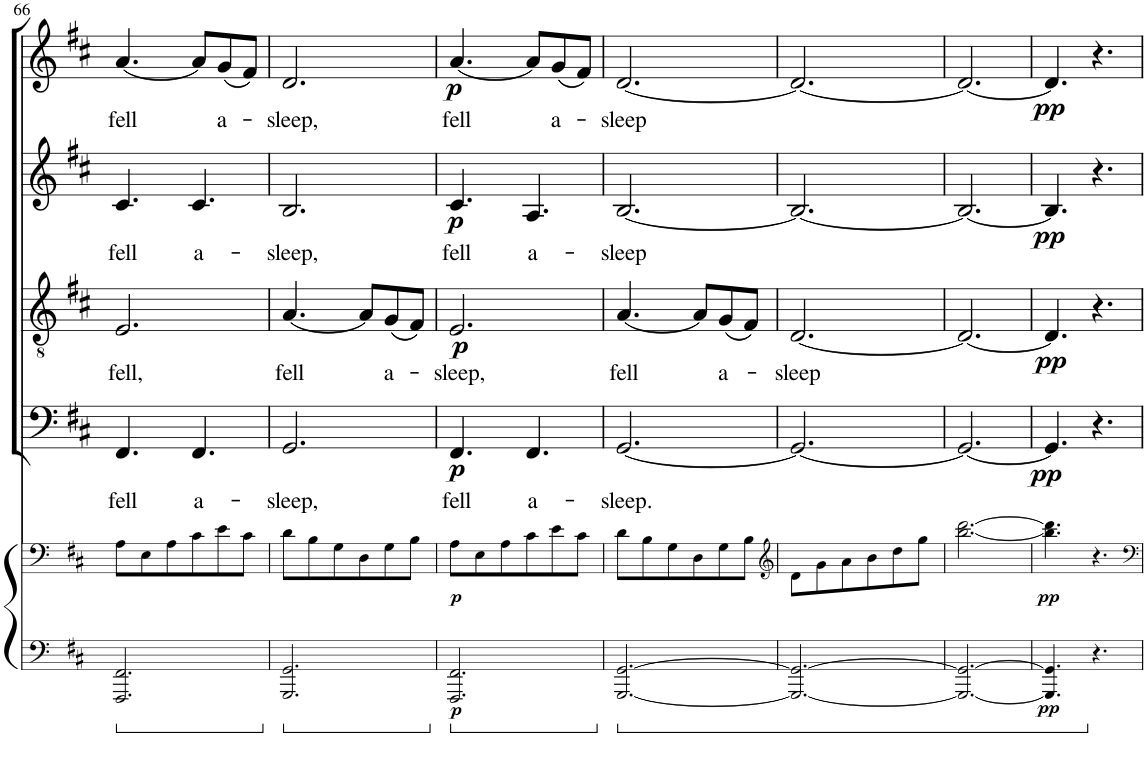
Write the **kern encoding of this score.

**kern	**dynam	**kern	**dynam	**kern	**text	**dynam	**kern	**text	**dynam	**kern	**text	**dynam	**kern	**text	**dynam
*part6	*part6	*part5	*part5	*part4	*part4	*part4	*part3	*part3	*part3	*part2	*part2	*part2	*part1	*part1	*part1
*staff6	*staff6	*staff5	*staff5	*staff4	*staff4	*staff4	*staff3	*staff3	*staff3	*staff2	*staff2	*staff2	*staff1	*staff1	*staff1
*I"Piano	*	*I"Piano	*	*I"Bassi	*	*	*I"Tenori	*	*	*I"Contralti	*	*	*I"Soprani	*	*
*I'Pno	*	*I'Pno	*	*	*	*	*	*	*	*	*	*	*	*	*
!!LO:PB:g=z
*clefF4	*	*clefF4	*	*clefF4	*	*	*clefGv2	*	*	*clefG2	*	*	*clefG2	*	*
*	*	*	*	*	*	*	*	*	*	*	*	*	*Trd1c2	*	*
*k[f#c#]	*	*k[f#c#]	*	*k[f#c#]	*	*	*k[f#c#]	*	*	*k[f#c#]	*	*	*k[f#c#]	*	*
*D:	*	*D:	*	*D:	*	*	*D:	*	*	*D:	*	*	*D:	*	*
*M6/8	*	*M6/8	*	*M6/8	*	*	*M6/8	*	*	*M6/8	*	*	*M6/8	*	*
*ped	*	*	*	*	*	*	*	*	*	*	*	*	*	*	*
=66	=66	=66	=66	=66	=66	=66	=66	=66	=66	=66	=66	=66	=66	=66	=66
!	!	!	!	!	!LO:LY:b	!	!	!LO:LY:b	!	!	!LO:LY:b	!	!	!LO:LY:b	!
2.FFF#/ 2.FF#/	.	8A\L	.	4.FF#/	fell	.	2.E/	fell,	.	4.c#/	fell	.	[4.a/	fell	.
.	.	8E\	.	.	.	.	.	.	.	.	.	.	.	.	.
.	.	8A\	.	.	.	.	.	.	.	.	.	.	.	.	.
!	!	!	!	!	!LO:LY:b	!	!	!	!	!	!LO:LY:b	!	!	!	!
.	.	8c#\	.	4.FF#/	a-	.	.	.	.	4.c#/	a-	.	8a/L]	.	.
!	!	!	!	!	!	!	!	!	!	!	!	!	!	!LO:LY:b	!
.	.	8e\	.	.	.	.	.	.	.	.	.	.	(8g/	a-	.
.	.	8c#\J	.	.	.	.	.	.	.	.	.	.	8f#/J)	.	.
=67	=67	=67	=67	=67	=67	=67	=67	=67	=67	=67	=67	=67	=67	=67	=67
*Xped	*	*	*	*	*	*	*	*	*	*	*	*	*	*	*
*ped	*	*	*	*	*	*	*	*	*	*	*	*	*	*	*
!	!	!	!	!	!LO:LY:b	!	!	!LO:LY:b	!	!	!LO:LY:b	!	!	!LO:LY:b	!
2.GGG/ 2.GG/	.	8d\L	.	2.GG/	-sleep,	.	[4.A/	fell	.	2.B/	-sleep,	.	2.d/	-sleep,	.
.	.	8B\	.	.	.	.	.	.	.	.	.	.	.	.	.
.	.	8G\	.	.	.	.	.	.	.	.	.	.	.	.	.
.	.	8D\	.	.	.	.	8A/L]	.	.	.	.	.	.	.	.
!	!	!	!	!	!	!	!	!LO:LY:b	!	!	!	!	!	!	!
.	.	8G\	.	.	.	.	(8G/	a-	.	.	.	.	.	.	.
.	.	8B\J	.	.	.	.	8F#/J)	.	.	.	.	.	.	.	.
=68	=68	=68	=68	=68	=68	=68	=68	=68	=68	=68	=68	=68	=68	=68	=68
*Xped	*	*	*	*	*	*	*	*	*	*	*	*	*	*	*
*ped	*	*	*	*	*	*	*	*	*	*	*	*	*	*	*
!	!LO:DY:b	!	!LO:DY:b	!	!LO:LY:b	!LO:DY:b	!	!LO:LY:b	!LO:DY:b	!	!LO:LY:b	!LO:DY:b	!	!LO:LY:b	!LO:DY:b
2.FFF#/ 2.FF#/	p	8A\L	p	4.FF#/	fell	p	2.E/	-sleep,	p	4.c#/	fell	p	[4.a/	fell	p
.	.	8E\	.	.	.	.	.	.	.	.	.	.	.	.	.
.	.	8A\	.	.	.	.	.	.	.	.	.	.	.	.	.
!	!	!	!	!	!LO:LY:b	!	!	!	!	!	!LO:LY:b	!	!	!	!
.	.	8c#\	.	4.FF#/	a-	.	.	.	.	4.A/	a-	.	8a/L]	.	.
!	!	!	!	!	!	!	!	!	!	!	!	!	!	!LO:LY:b	!
.	.	8e\	.	.	.	.	.	.	.	.	.	.	(8g/	a-	.
.	.	8c#\J	.	.	.	.	.	.	.	.	.	.	8f#/J)	.	.
=69	=69	=69	=69	=69	=69	=69	=69	=69	=69	=69	=69	=69	=69	=69	=69
*Xped	*	*	*	*	*	*	*	*	*	*	*	*	*	*	*
*ped	*	*	*	*	*	*	*	*	*	*	*	*	*	*	*
!	!	!	!	!	!LO:LY:b	!	!	!LO:LY:b	!	!	!LO:LY:b	!	!	!LO:LY:b	!
[2.GGG/ [2.GG/	.	8d\L	.	[2.GG/	-sleep.	.	[4.A/	fell	.	[2.B/	-sleep	.	[2.d/	-sleep	.
.	.	8B\	.	.	.	.	.	.	.	.	.	.	.	.	.
.	.	8G\	.	.	.	.	.	.	.	.	.	.	.	.	.
.	.	8D\	.	.	.	.	8A/L]	.	.	.	.	.	.	.	.
!	!	!	!	!	!	!	!	!LO:LY:b	!	!	!	!	!	!	!
.	.	8G\	.	.	.	.	(8G/	a-	.	.	.	.	.	.	.
.	.	8B\J	.	.	.	.	8F#/J)	.	.	.	.	.	.	.	.
=70	=70	=70	=70	=70	=70	=70	=70	=70	=70	=70	=70	=70	=70	=70	=70
*	*	*clefG2	*	*	*	*	*	*	*	*	*	*	*	*	*
!	!	!	!	!	!	!	!	!LO:LY:b	!	!	!	!	!	!	!
2.GGG/_ 2.GG/_	.	8d\L	.	2.GG/_	.	.	[2.D/	-sleep	.	2.B/_	.	.	2.d/_	.	.
.	.	8g\	.	.	.	.	.	.	.	.	.	.	.	.	.
.	.	8a\	.	.	.	.	.	.	.	.	.	.	.	.	.
.	.	8b\	.	.	.	.	.	.	.	.	.	.	.	.	.
.	.	8dd\	.	.	.	.	.	.	.	.	.	.	.	.	.
.	.	8gg\J	.	.	.	.	.	.	.	.	.	.	.	.	.
=71	=71	=71	=71	=71	=71	=71	=71	=71	=71	=71	=71	=71	=71	=71	=71
2.GGG/_ 2.GG/_	.	[2.bb\ [2.ddd\	.	2.GG/_	.	.	2.D/_	.	.	2.B/_	.	.	2.d/_	.	.
=72	=72	=72	=72	=72	=72	=72	=72	=72	=72	=72	=72	=72	=72	=72	=72
!	!LO:DY:b	!	!LO:DY:b	!	!	!LO:DY:b	!	!	!LO:DY:b	!	!	!LO:DY:b	!	!	!LO:DY:b
4.GGG/] 4.GG/]	pp	4.bb\] 4.ddd\]	pp	4.GG/]	.	pp	4.D/]	.	pp	4.B/]	.	pp	4.d/]	.	pp
*Xped	*	*	*	*	*	*	*	*	*	*	*	*	*	*	*
4.r	.	4.r	.	4.r	.	.	4.r	.	.	4.r	.	.	4.r	.	.
=	=	=	=	=	=	=	=	=	=	=	=	=	=	=	=
*-	*-	*-	*-	*-	*-	*-	*-	*-	*-	*-	*-	*-	*-	*-	*-
